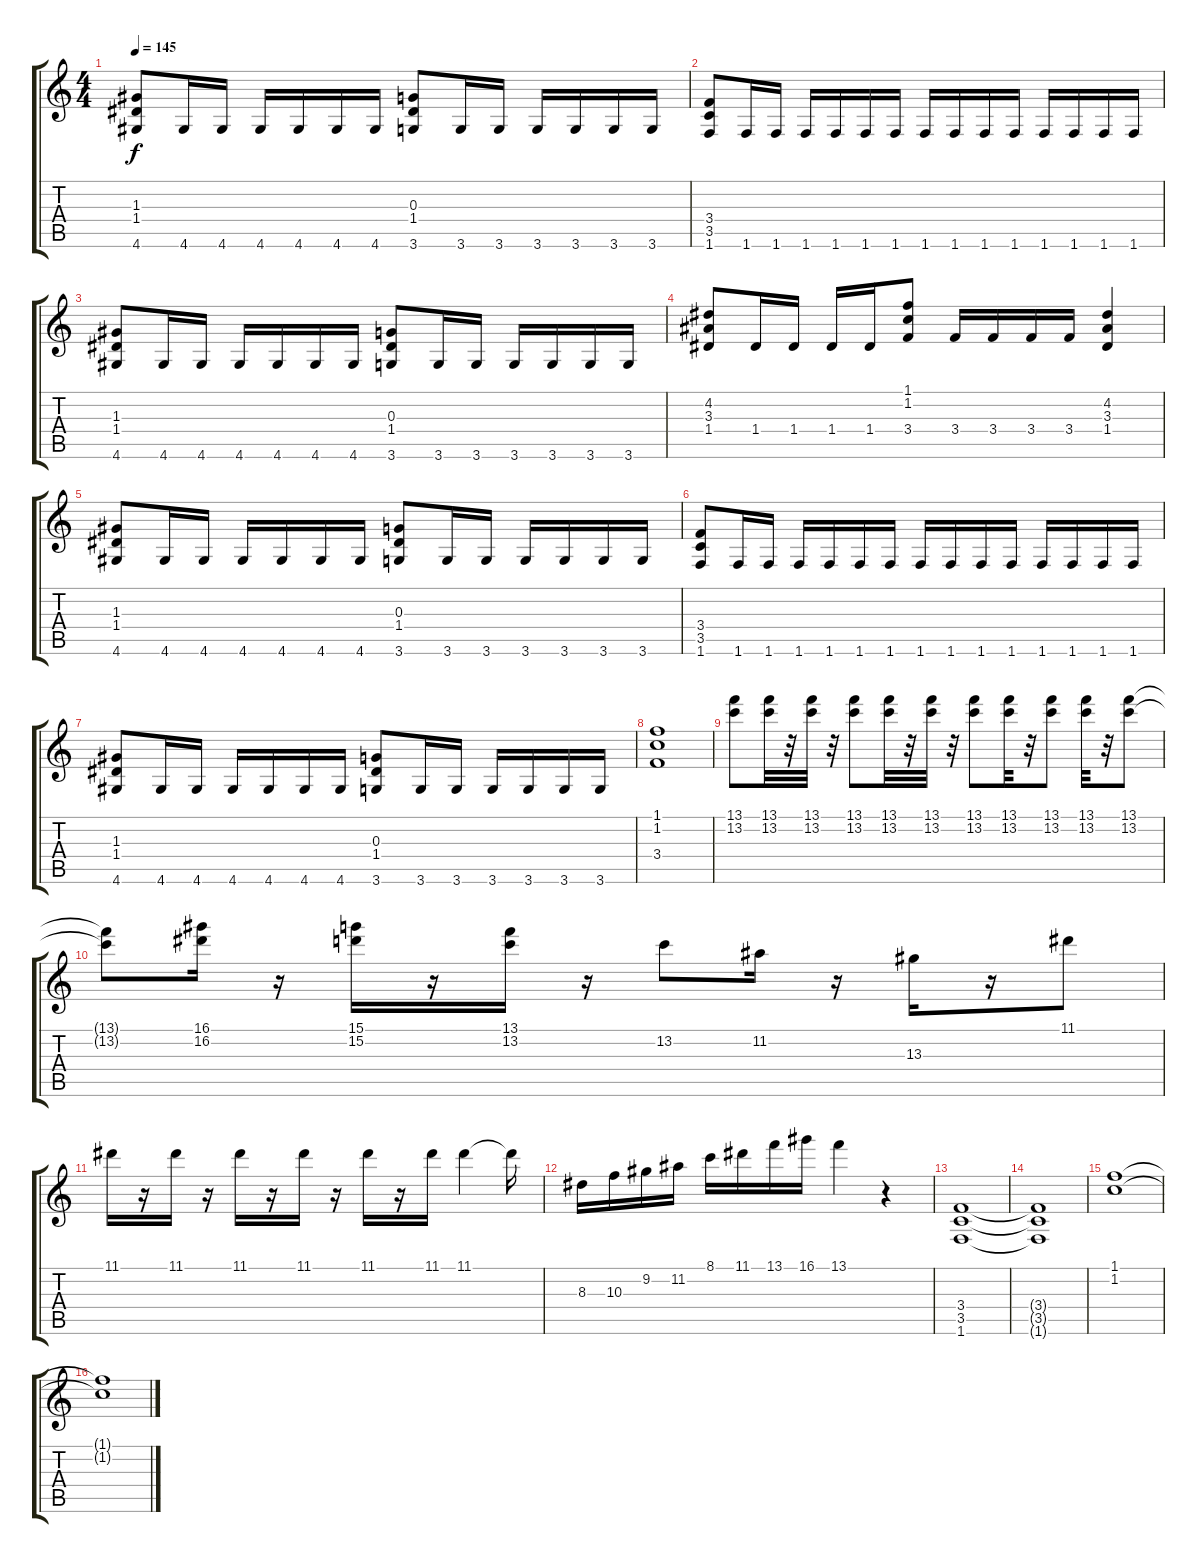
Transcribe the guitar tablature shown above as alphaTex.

\track "" {instrument distortionguitar}
\staff {score tabs}
\tuning (E4 B3 G3 D3 A2 E2) {hide}
\ts (4 4)
\tempo 145
\clef g2
\ks c
(1.3 1.4 4.6).8{dy f} 4.6.16 4.6.16 4.6.16 4.6.16 4.6.16 4.6.16 (0.3 1.4 3.6).8 3.6.16 3.6.16 3.6.16 3.6.16 3.6.16 3.6.16 |
(3.4 3.5 1.6).8 1.6.16 1.6.16 1.6.16 1.6.16 1.6.16 1.6.16 1.6.16 1.6.16 1.6.16 1.6.16 1.6.16 1.6.16 1.6.16 1.6.16 |
(1.3 1.4 4.6).8 4.6.16 4.6.16 4.6.16 4.6.16 4.6.16 4.6.16 (0.3 1.4 3.6).8 3.6.16 3.6.16 3.6.16 3.6.16 3.6.16 3.6.16 |
(4.2 3.3 1.4).8 1.4.16 1.4.16 1.4.16 1.4.16 (1.1 1.2 3.4).8 3.4.16 3.4.16 3.4.16 3.4.16 (4.2 3.3 1.4).4 |
(1.3 1.4 4.6).8 4.6.16 4.6.16 4.6.16 4.6.16 4.6.16 4.6.16 (0.3 1.4 3.6).8 3.6.16 3.6.16 3.6.16 3.6.16 3.6.16 3.6.16 |
(3.4 3.5 1.6).8 1.6.16 1.6.16 1.6.16 1.6.16 1.6.16 1.6.16 1.6.16 1.6.16 1.6.16 1.6.16 1.6.16 1.6.16 1.6.16 1.6.16 |
(1.3 1.4 4.6).8 4.6.16 4.6.16 4.6.16 4.6.16 4.6.16 4.6.16 (0.3 1.4 3.6).8 3.6.16 3.6.16 3.6.16 3.6.16 3.6.16 3.6.16 |
(1.1 1.2 3.4).1 |
(13.1 13.2).8 (13.1 13.2).32 r.32 (13.1 13.2).32 r.32 (13.1 13.2).8 (13.1 13.2).32 r.32 (13.1 13.2).32 r.32 (13.1 13.2).8 (13.1 13.2).32 r.32 (13.1 13.2).8 (13.1 13.2).32 r.32 (13.1 13.2).8 |
(13.1{t} 13.2{t}).8 (16.1 16.2).16 r.16 (15.1 15.2).16 r.16 (13.1 13.2).16 r.16 13.2.8 11.2.16 r.16 13.3.16 r.16 11.1.8 |
11.1.16 r.16 11.1.16 r.16 11.1.16 r.16 11.1.16 r.16 11.1.16 r.16 11.1.16 11.1.4 11.1{t}.16 |
8.3.16 10.3.16 9.2.16 11.2.16 8.1.16 11.1.16 13.1.16 16.1.16 13.1.4 r.4 |
(3.4 3.5 1.6).1 |
(3.4{t} 3.5{t} 1.6{t}).1 |
(1.1 1.2).1 |
(1.1{t} 1.2{t}).1
